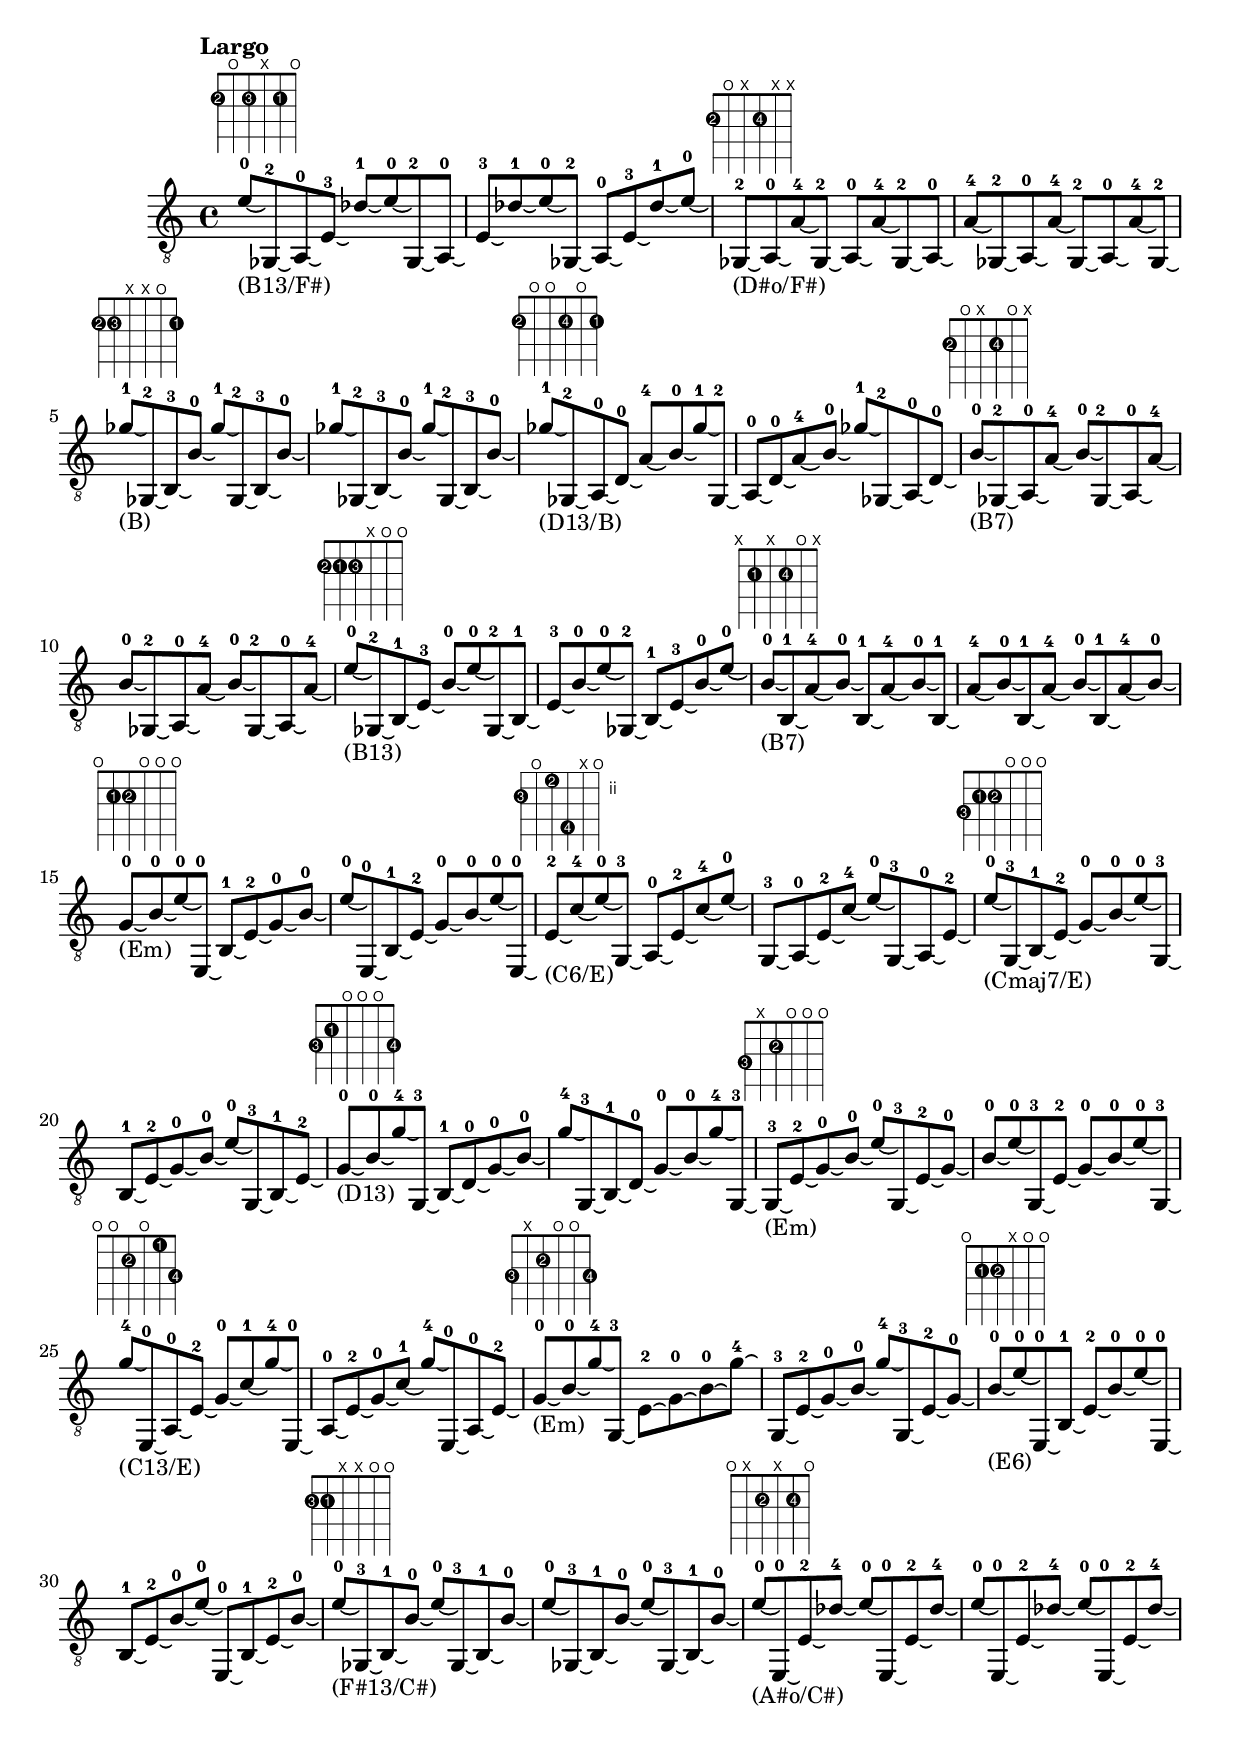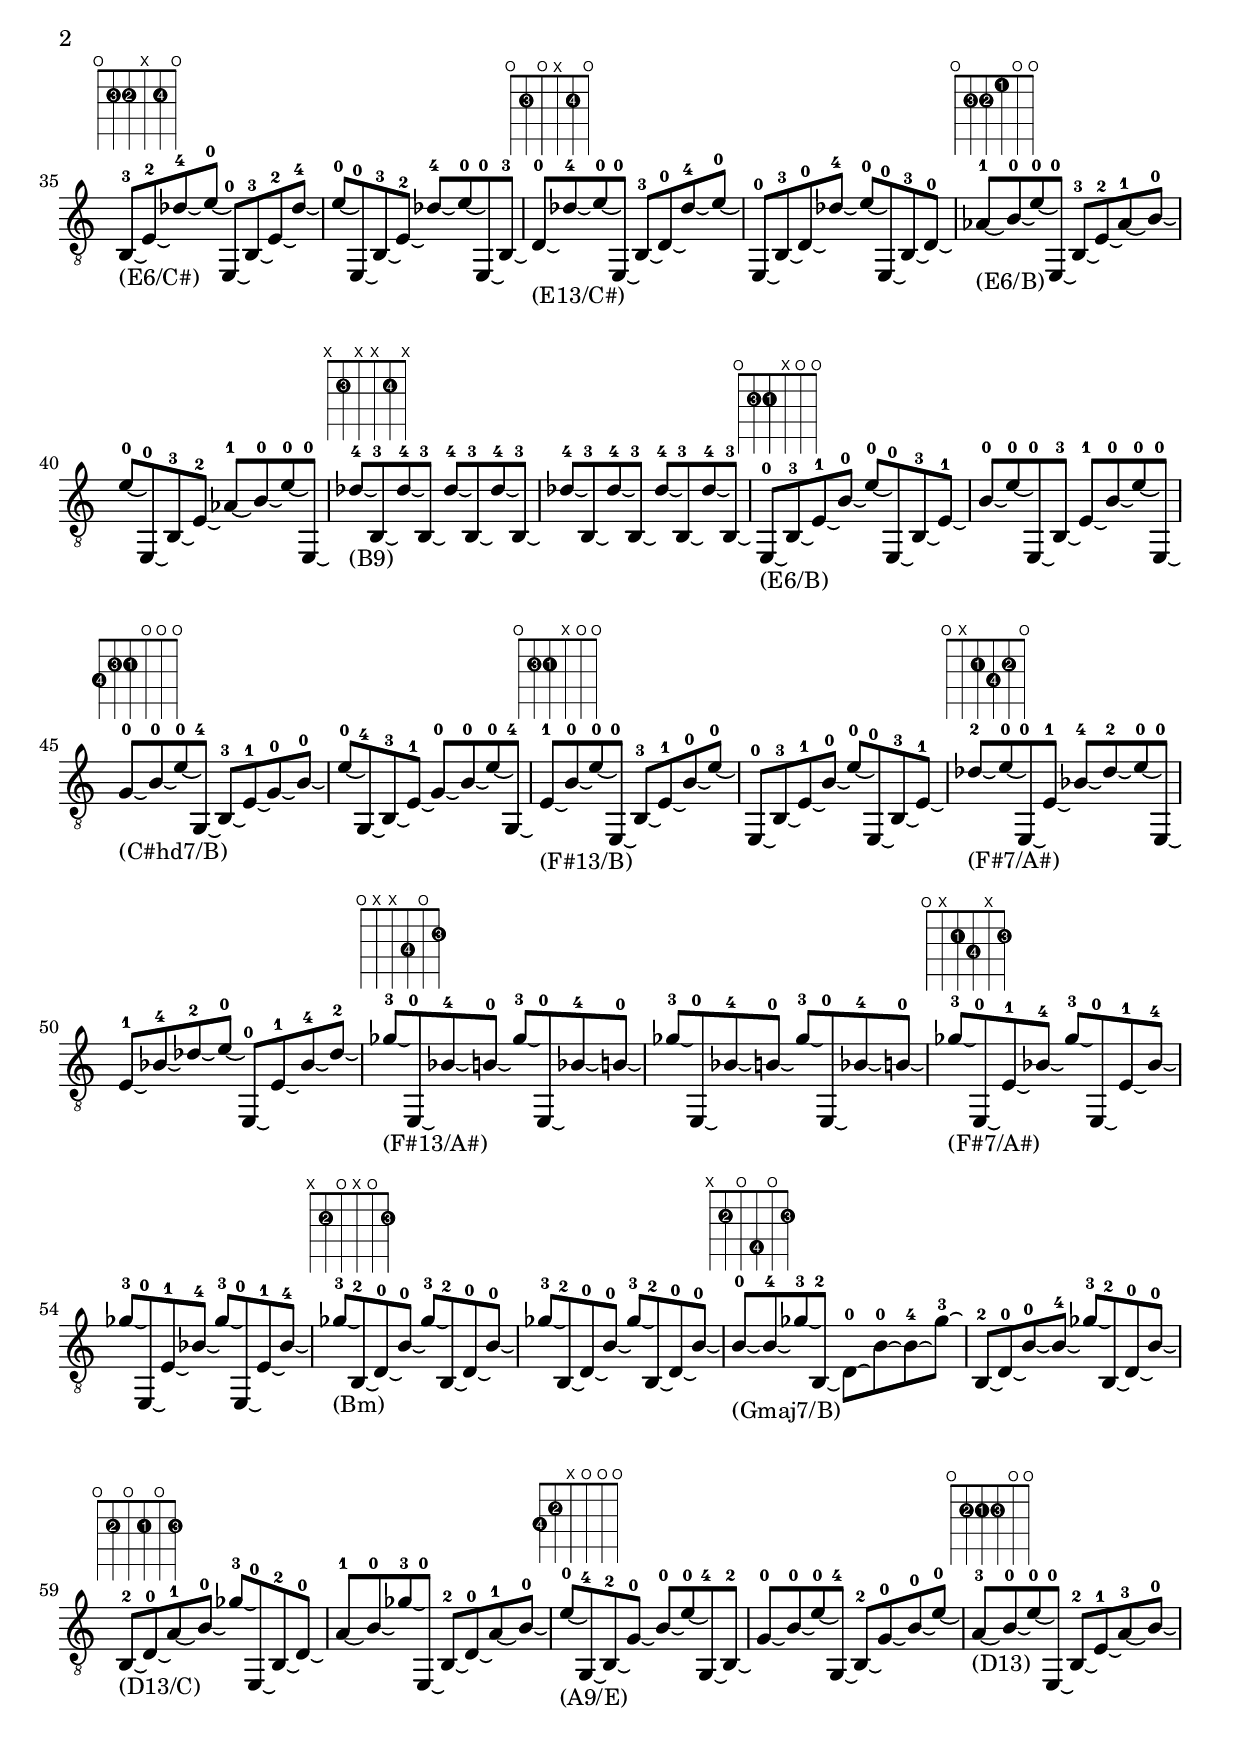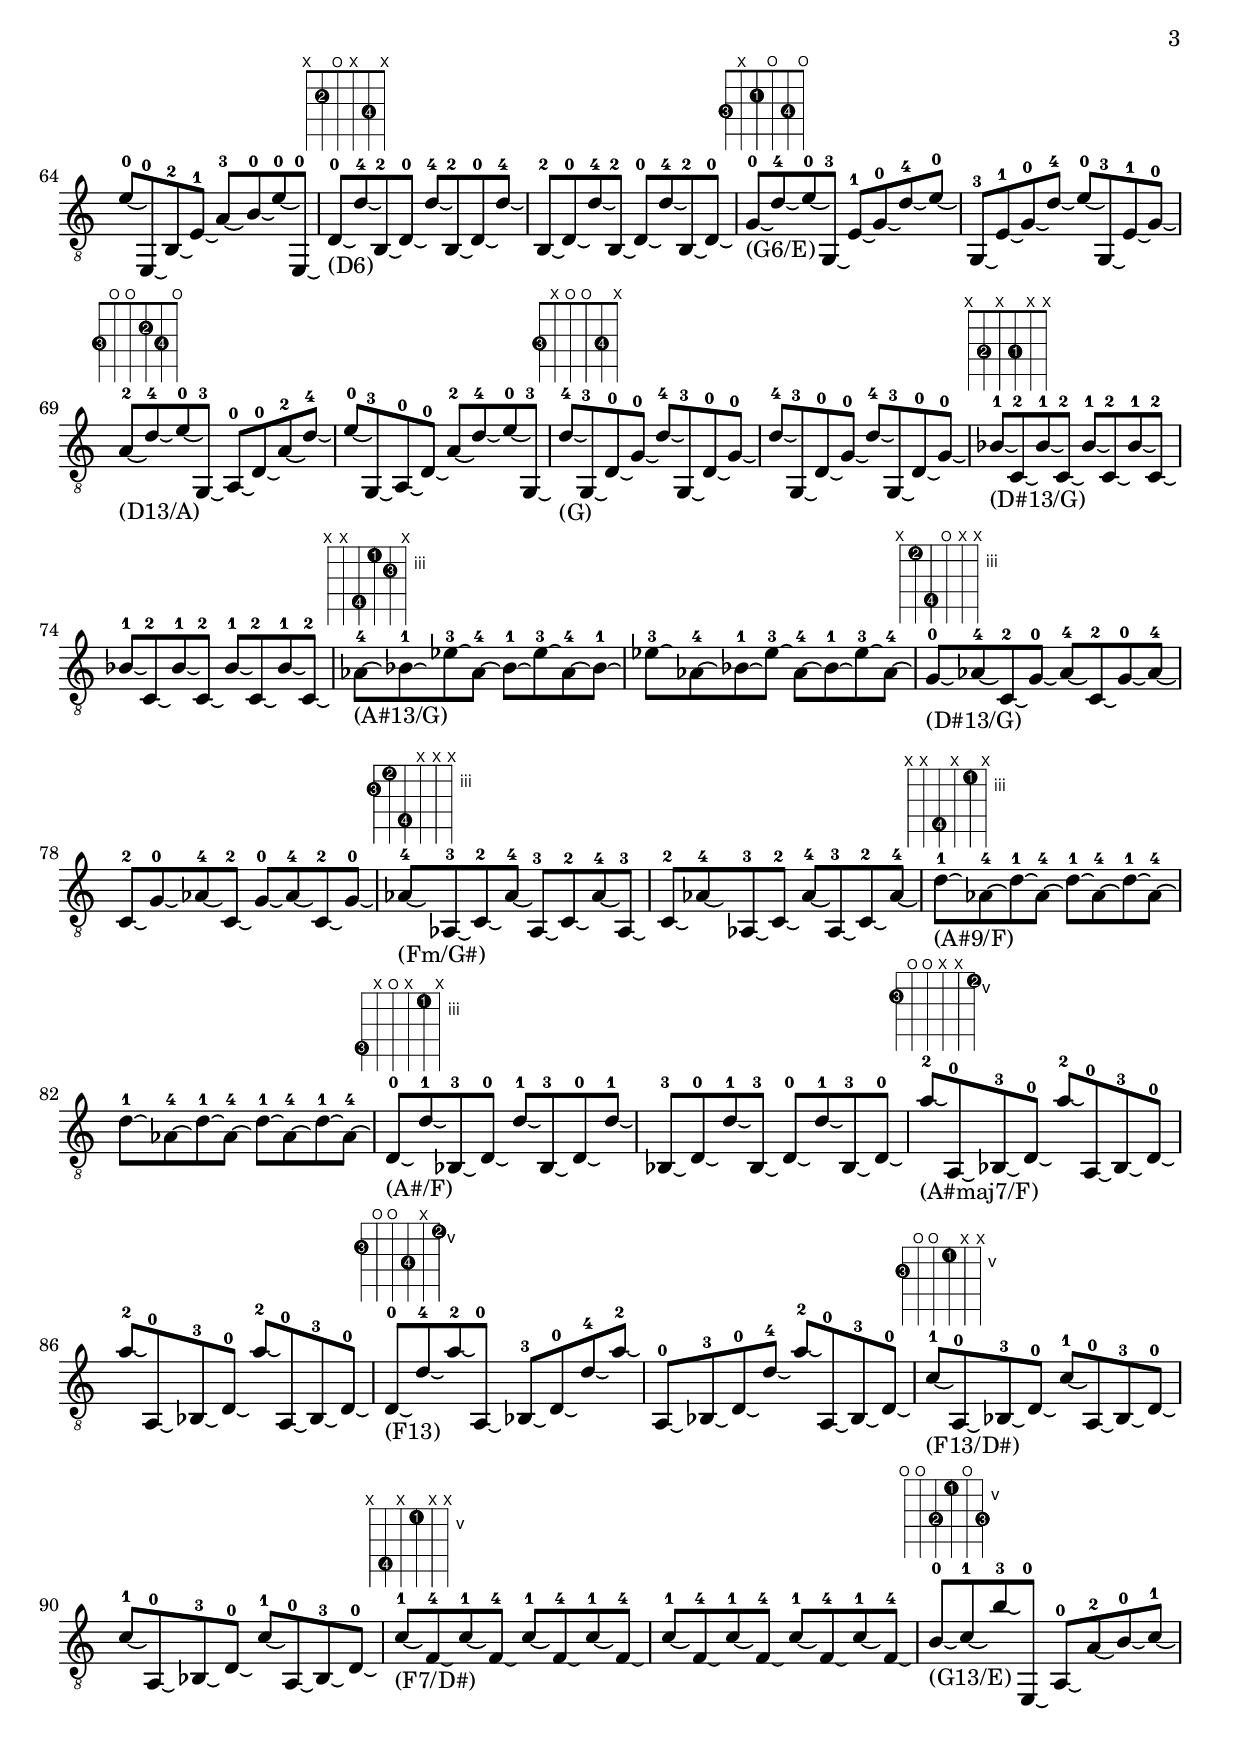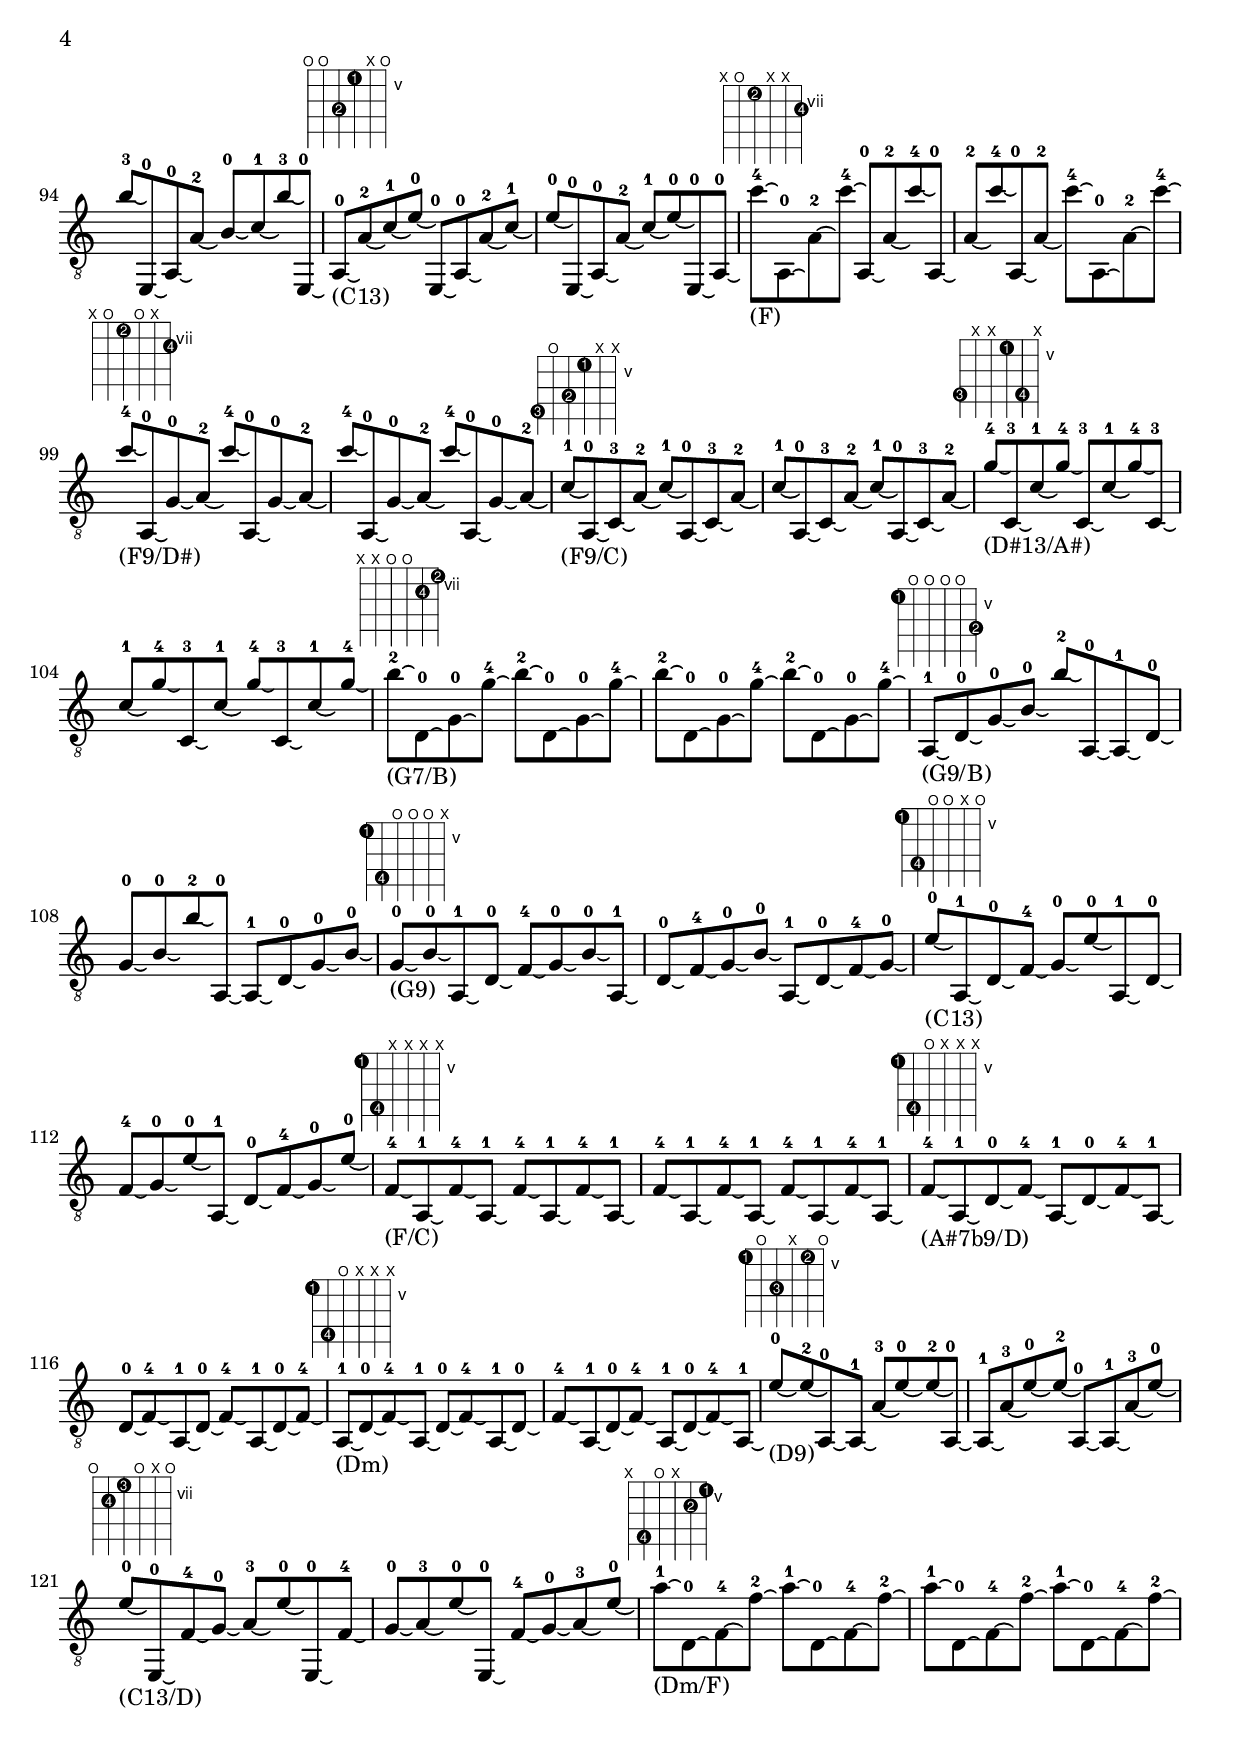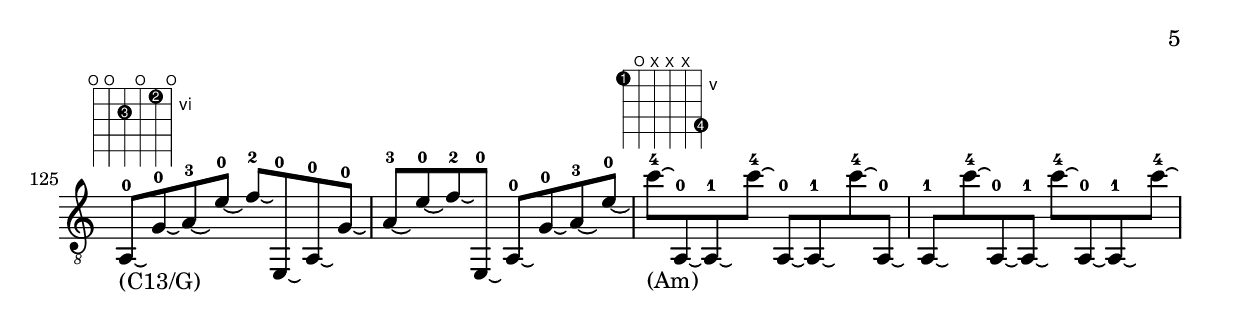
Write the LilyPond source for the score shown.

\version "2.18.2"
\score {
\new Voice {
\override TextScript.size = #'1.5
\override TextScript.fret-diagram-details.finger-code = #'in-dot
\absolute {
\tempo "Largo"
	\clef "treble_8"
e'8 -0\laissezVibrer _"(B13/F#)" ^\markup { \fret-diagram-terse #"2-2;o;2-3;x;2-1;o;" } ges,8 -2\laissezVibrer a,8 -0\laissezVibrer e8 -3\laissezVibrer des'8 -1\laissezVibrer e'8 -0\laissezVibrer ges,8 -2\laissezVibrer a,8 -0\laissezVibrer e8 -3\laissezVibrer des'8 -1\laissezVibrer e'8 -0\laissezVibrer ges,8 -2\laissezVibrer a,8 -0\laissezVibrer e8 -3\laissezVibrer des'8 -1\laissezVibrer e'8 -0\laissezVibrer ges,8 -2\laissezVibrer _"(D#o/F#)" ^\markup { \fret-diagram-terse #"2-2;o;x;2-4;x;x;" } a,8 -0\laissezVibrer a8 -4\laissezVibrer ges,8 -2\laissezVibrer a,8 -0\laissezVibrer a8 -4\laissezVibrer ges,8 -2\laissezVibrer a,8 -0\laissezVibrer a8 -4\laissezVibrer ges,8 -2\laissezVibrer a,8 -0\laissezVibrer a8 -4\laissezVibrer ges,8 -2\laissezVibrer a,8 -0\laissezVibrer a8 -4\laissezVibrer ges,8 -2\laissezVibrer ges'8 -1\laissezVibrer _"(B)" ^\markup { \fret-diagram-terse #"2-2;2-3;x;x;o;2-1;" } ges,8 -2\laissezVibrer b,8 -3\laissezVibrer b8 -0\laissezVibrer ges'8 -1\laissezVibrer ges,8 -2\laissezVibrer b,8 -3\laissezVibrer b8 -0\laissezVibrer ges'8 -1\laissezVibrer ges,8 -2\laissezVibrer b,8 -3\laissezVibrer b8 -0\laissezVibrer ges'8 -1\laissezVibrer ges,8 -2\laissezVibrer b,8 -3\laissezVibrer b8 -0\laissezVibrer ges'8 -1\laissezVibrer _"(D13/B)" ^\markup { \fret-diagram-terse #"2-2;o;o;2-4;o;2-1;" } ges,8 -2\laissezVibrer a,8 -0\laissezVibrer d8 -0\laissezVibrer a8 -4\laissezVibrer b8 -0\laissezVibrer ges'8 -1\laissezVibrer ges,8 -2\laissezVibrer a,8 -0\laissezVibrer d8 -0\laissezVibrer a8 -4\laissezVibrer b8 -0\laissezVibrer ges'8 -1\laissezVibrer ges,8 -2\laissezVibrer a,8 -0\laissezVibrer d8 -0\laissezVibrer b8 -0\laissezVibrer _"(B7)" ^\markup { \fret-diagram-terse #"2-2;o;x;2-4;o;x;" } ges,8 -2\laissezVibrer a,8 -0\laissezVibrer a8 -4\laissezVibrer b8 -0\laissezVibrer ges,8 -2\laissezVibrer a,8 -0\laissezVibrer a8 -4\laissezVibrer b8 -0\laissezVibrer ges,8 -2\laissezVibrer a,8 -0\laissezVibrer a8 -4\laissezVibrer b8 -0\laissezVibrer ges,8 -2\laissezVibrer a,8 -0\laissezVibrer a8 -4\laissezVibrer e'8 -0\laissezVibrer _"(B13)" ^\markup { \fret-diagram-terse #"2-2;2-1;2-3;x;o;o;" } ges,8 -2\laissezVibrer b,8 -1\laissezVibrer e8 -3\laissezVibrer b8 -0\laissezVibrer e'8 -0\laissezVibrer ges,8 -2\laissezVibrer b,8 -1\laissezVibrer e8 -3\laissezVibrer b8 -0\laissezVibrer e'8 -0\laissezVibrer ges,8 -2\laissezVibrer b,8 -1\laissezVibrer e8 -3\laissezVibrer b8 -0\laissezVibrer e'8 -0\laissezVibrer b8 -0\laissezVibrer _"(B7)" ^\markup { \fret-diagram-terse #"x;2-1;x;2-4;o;x;" } b,8 -1\laissezVibrer a8 -4\laissezVibrer b8 -0\laissezVibrer b,8 -1\laissezVibrer a8 -4\laissezVibrer b8 -0\laissezVibrer b,8 -1\laissezVibrer a8 -4\laissezVibrer b8 -0\laissezVibrer b,8 -1\laissezVibrer a8 -4\laissezVibrer b8 -0\laissezVibrer b,8 -1\laissezVibrer a8 -4\laissezVibrer b8 -0\laissezVibrer g8 -0\laissezVibrer _"(Em)" ^\markup { \fret-diagram-terse #"o;2-1;2-2;o;o;o;" } b8 -0\laissezVibrer e'8 -0\laissezVibrer e,8 -0\laissezVibrer b,8 -1\laissezVibrer e8 -2\laissezVibrer g8 -0\laissezVibrer b8 -0\laissezVibrer e'8 -0\laissezVibrer e,8 -0\laissezVibrer b,8 -1\laissezVibrer e8 -2\laissezVibrer g8 -0\laissezVibrer b8 -0\laissezVibrer e'8 -0\laissezVibrer e,8 -0\laissezVibrer e8 -2\laissezVibrer _"(C6/E)" ^\markup { \fret-diagram-terse #"3-3;o;2-2;5-4;x;o;" } c'8 -4\laissezVibrer e'8 -0\laissezVibrer g,8 -3\laissezVibrer a,8 -0\laissezVibrer e8 -2\laissezVibrer c'8 -4\laissezVibrer e'8 -0\laissezVibrer g,8 -3\laissezVibrer a,8 -0\laissezVibrer e8 -2\laissezVibrer c'8 -4\laissezVibrer e'8 -0\laissezVibrer g,8 -3\laissezVibrer a,8 -0\laissezVibrer e8 -2\laissezVibrer e'8 -0\laissezVibrer _"(Cmaj7/E)" ^\markup { \fret-diagram-terse #"3-3;2-1;2-2;o;o;o;" } g,8 -3\laissezVibrer b,8 -1\laissezVibrer e8 -2\laissezVibrer g8 -0\laissezVibrer b8 -0\laissezVibrer e'8 -0\laissezVibrer g,8 -3\laissezVibrer b,8 -1\laissezVibrer e8 -2\laissezVibrer g8 -0\laissezVibrer b8 -0\laissezVibrer e'8 -0\laissezVibrer g,8 -3\laissezVibrer b,8 -1\laissezVibrer e8 -2\laissezVibrer g8 -0\laissezVibrer _"(D13)" ^\markup { \fret-diagram-terse #"3-3;2-1;o;o;o;3-4;" } b8 -0\laissezVibrer g'8 -4\laissezVibrer g,8 -3\laissezVibrer b,8 -1\laissezVibrer d8 -0\laissezVibrer g8 -0\laissezVibrer b8 -0\laissezVibrer g'8 -4\laissezVibrer g,8 -3\laissezVibrer b,8 -1\laissezVibrer d8 -0\laissezVibrer g8 -0\laissezVibrer b8 -0\laissezVibrer g'8 -4\laissezVibrer g,8 -3\laissezVibrer g,8 -3\laissezVibrer _"(Em)" ^\markup { \fret-diagram-terse #"3-3;x;2-2;o;o;o;" } e8 -2\laissezVibrer g8 -0\laissezVibrer b8 -0\laissezVibrer e'8 -0\laissezVibrer g,8 -3\laissezVibrer e8 -2\laissezVibrer g8 -0\laissezVibrer b8 -0\laissezVibrer e'8 -0\laissezVibrer g,8 -3\laissezVibrer e8 -2\laissezVibrer g8 -0\laissezVibrer b8 -0\laissezVibrer e'8 -0\laissezVibrer g,8 -3\laissezVibrer g'8 -4\laissezVibrer _"(C13/E)" ^\markup { \fret-diagram-terse #"o;o;2-2;o;1-1;3-4;" } e,8 -0\laissezVibrer a,8 -0\laissezVibrer e8 -2\laissezVibrer g8 -0\laissezVibrer c'8 -1\laissezVibrer g'8 -4\laissezVibrer e,8 -0\laissezVibrer a,8 -0\laissezVibrer e8 -2\laissezVibrer g8 -0\laissezVibrer c'8 -1\laissezVibrer g'8 -4\laissezVibrer e,8 -0\laissezVibrer a,8 -0\laissezVibrer e8 -2\laissezVibrer g8 -0\laissezVibrer _"(Em)" ^\markup { \fret-diagram-terse #"3-3;x;2-2;o;o;3-4;" } b8 -0\laissezVibrer g'8 -4\laissezVibrer g,8 -3\laissezVibrer e8 -2\laissezVibrer g8 -0\laissezVibrer b8 -0\laissezVibrer g'8 -4\laissezVibrer g,8 -3\laissezVibrer e8 -2\laissezVibrer g8 -0\laissezVibrer b8 -0\laissezVibrer g'8 -4\laissezVibrer g,8 -3\laissezVibrer e8 -2\laissezVibrer g8 -0\laissezVibrer b8 -0\laissezVibrer _"(E6)" ^\markup { \fret-diagram-terse #"o;2-1;2-2;x;o;o;" } e'8 -0\laissezVibrer e,8 -0\laissezVibrer b,8 -1\laissezVibrer e8 -2\laissezVibrer b8 -0\laissezVibrer e'8 -0\laissezVibrer e,8 -0\laissezVibrer b,8 -1\laissezVibrer e8 -2\laissezVibrer b8 -0\laissezVibrer e'8 -0\laissezVibrer e,8 -0\laissezVibrer b,8 -1\laissezVibrer e8 -2\laissezVibrer b8 -0\laissezVibrer e'8 -0\laissezVibrer _"(F#13/C#)" ^\markup { \fret-diagram-terse #"2-3;2-1;x;x;o;o;" } ges,8 -3\laissezVibrer b,8 -1\laissezVibrer b8 -0\laissezVibrer e'8 -0\laissezVibrer ges,8 -3\laissezVibrer b,8 -1\laissezVibrer b8 -0\laissezVibrer e'8 -0\laissezVibrer ges,8 -3\laissezVibrer b,8 -1\laissezVibrer b8 -0\laissezVibrer e'8 -0\laissezVibrer ges,8 -3\laissezVibrer b,8 -1\laissezVibrer b8 -0\laissezVibrer e'8 -0\laissezVibrer _"(A#o/C#)" ^\markup { \fret-diagram-terse #"o;x;2-2;x;2-4;o;" } e,8 -0\laissezVibrer e8 -2\laissezVibrer des'8 -4\laissezVibrer e'8 -0\laissezVibrer e,8 -0\laissezVibrer e8 -2\laissezVibrer des'8 -4\laissezVibrer e'8 -0\laissezVibrer e,8 -0\laissezVibrer e8 -2\laissezVibrer des'8 -4\laissezVibrer e'8 -0\laissezVibrer e,8 -0\laissezVibrer e8 -2\laissezVibrer des'8 -4\laissezVibrer b,8 -3\laissezVibrer _"(E6/C#)" ^\markup { \fret-diagram-terse #"o;2-3;2-2;x;2-4;o;" } e8 -2\laissezVibrer des'8 -4\laissezVibrer e'8 -0\laissezVibrer e,8 -0\laissezVibrer b,8 -3\laissezVibrer e8 -2\laissezVibrer des'8 -4\laissezVibrer e'8 -0\laissezVibrer e,8 -0\laissezVibrer b,8 -3\laissezVibrer e8 -2\laissezVibrer des'8 -4\laissezVibrer e'8 -0\laissezVibrer e,8 -0\laissezVibrer b,8 -3\laissezVibrer d8 -0\laissezVibrer _"(E13/C#)" ^\markup { \fret-diagram-terse #"o;2-3;o;x;2-4;o;" } des'8 -4\laissezVibrer e'8 -0\laissezVibrer e,8 -0\laissezVibrer b,8 -3\laissezVibrer d8 -0\laissezVibrer des'8 -4\laissezVibrer e'8 -0\laissezVibrer e,8 -0\laissezVibrer b,8 -3\laissezVibrer d8 -0\laissezVibrer des'8 -4\laissezVibrer e'8 -0\laissezVibrer e,8 -0\laissezVibrer b,8 -3\laissezVibrer d8 -0\laissezVibrer aes8 -1\laissezVibrer _"(E6/B)" ^\markup { \fret-diagram-terse #"o;2-3;2-2;1-1;o;o;" } b8 -0\laissezVibrer e'8 -0\laissezVibrer e,8 -0\laissezVibrer b,8 -3\laissezVibrer e8 -2\laissezVibrer aes8 -1\laissezVibrer b8 -0\laissezVibrer e'8 -0\laissezVibrer e,8 -0\laissezVibrer b,8 -3\laissezVibrer e8 -2\laissezVibrer aes8 -1\laissezVibrer b8 -0\laissezVibrer e'8 -0\laissezVibrer e,8 -0\laissezVibrer des'8 -4\laissezVibrer _"(B9)" ^\markup { \fret-diagram-terse #"x;2-3;x;x;2-4;x;" } b,8 -3\laissezVibrer des'8 -4\laissezVibrer b,8 -3\laissezVibrer des'8 -4\laissezVibrer b,8 -3\laissezVibrer des'8 -4\laissezVibrer b,8 -3\laissezVibrer des'8 -4\laissezVibrer b,8 -3\laissezVibrer des'8 -4\laissezVibrer b,8 -3\laissezVibrer des'8 -4\laissezVibrer b,8 -3\laissezVibrer des'8 -4\laissezVibrer b,8 -3\laissezVibrer e,8 -0\laissezVibrer _"(E6/B)" ^\markup { \fret-diagram-terse #"o;2-3;2-1;x;o;o;" } b,8 -3\laissezVibrer e8 -1\laissezVibrer b8 -0\laissezVibrer e'8 -0\laissezVibrer e,8 -0\laissezVibrer b,8 -3\laissezVibrer e8 -1\laissezVibrer b8 -0\laissezVibrer e'8 -0\laissezVibrer e,8 -0\laissezVibrer b,8 -3\laissezVibrer e8 -1\laissezVibrer b8 -0\laissezVibrer e'8 -0\laissezVibrer e,8 -0\laissezVibrer g8 -0\laissezVibrer _"(C#hd7/B)" ^\markup { \fret-diagram-terse #"3-4;2-3;2-1;o;o;o;" } b8 -0\laissezVibrer e'8 -0\laissezVibrer g,8 -4\laissezVibrer b,8 -3\laissezVibrer e8 -1\laissezVibrer g8 -0\laissezVibrer b8 -0\laissezVibrer e'8 -0\laissezVibrer g,8 -4\laissezVibrer b,8 -3\laissezVibrer e8 -1\laissezVibrer g8 -0\laissezVibrer b8 -0\laissezVibrer e'8 -0\laissezVibrer g,8 -4\laissezVibrer e8 -1\laissezVibrer _"(F#13/B)" ^\markup { \fret-diagram-terse #"o;2-3;2-1;x;o;o;" } b8 -0\laissezVibrer e'8 -0\laissezVibrer e,8 -0\laissezVibrer b,8 -3\laissezVibrer e8 -1\laissezVibrer b8 -0\laissezVibrer e'8 -0\laissezVibrer e,8 -0\laissezVibrer b,8 -3\laissezVibrer e8 -1\laissezVibrer b8 -0\laissezVibrer e'8 -0\laissezVibrer e,8 -0\laissezVibrer b,8 -3\laissezVibrer e8 -1\laissezVibrer des'8 -2\laissezVibrer _"(F#7/A#)" ^\markup { \fret-diagram-terse #"o;x;2-1;3-4;2-2;o;" } e'8 -0\laissezVibrer e,8 -0\laissezVibrer e8 -1\laissezVibrer bes8 -4\laissezVibrer des'8 -2\laissezVibrer e'8 -0\laissezVibrer e,8 -0\laissezVibrer e8 -1\laissezVibrer bes8 -4\laissezVibrer des'8 -2\laissezVibrer e'8 -0\laissezVibrer e,8 -0\laissezVibrer e8 -1\laissezVibrer bes8 -4\laissezVibrer des'8 -2\laissezVibrer ges'8 -3\laissezVibrer _"(F#13/A#)" ^\markup { \fret-diagram-terse #"o;x;x;3-4;o;2-3;" } e,8 -0\laissezVibrer bes8 -4\laissezVibrer b8 -0\laissezVibrer ges'8 -3\laissezVibrer e,8 -0\laissezVibrer bes8 -4\laissezVibrer b8 -0\laissezVibrer ges'8 -3\laissezVibrer e,8 -0\laissezVibrer bes8 -4\laissezVibrer b8 -0\laissezVibrer ges'8 -3\laissezVibrer e,8 -0\laissezVibrer bes8 -4\laissezVibrer b8 -0\laissezVibrer ges'8 -3\laissezVibrer _"(F#7/A#)" ^\markup { \fret-diagram-terse #"o;x;2-1;3-4;x;2-3;" } e,8 -0\laissezVibrer e8 -1\laissezVibrer bes8 -4\laissezVibrer ges'8 -3\laissezVibrer e,8 -0\laissezVibrer e8 -1\laissezVibrer bes8 -4\laissezVibrer ges'8 -3\laissezVibrer e,8 -0\laissezVibrer e8 -1\laissezVibrer bes8 -4\laissezVibrer ges'8 -3\laissezVibrer e,8 -0\laissezVibrer e8 -1\laissezVibrer bes8 -4\laissezVibrer ges'8 -3\laissezVibrer _"(Bm)" ^\markup { \fret-diagram-terse #"x;2-2;o;x;o;2-3;" } b,8 -2\laissezVibrer d8 -0\laissezVibrer b8 -0\laissezVibrer ges'8 -3\laissezVibrer b,8 -2\laissezVibrer d8 -0\laissezVibrer b8 -0\laissezVibrer ges'8 -3\laissezVibrer b,8 -2\laissezVibrer d8 -0\laissezVibrer b8 -0\laissezVibrer ges'8 -3\laissezVibrer b,8 -2\laissezVibrer d8 -0\laissezVibrer b8 -0\laissezVibrer b8 -0\laissezVibrer _"(Gmaj7/B)" ^\markup { \fret-diagram-terse #"x;2-2;o;4-4;o;2-3;" } b8 -4\laissezVibrer ges'8 -3\laissezVibrer b,8 -2\laissezVibrer d8 -0\laissezVibrer b8 -0\laissezVibrer b8 -4\laissezVibrer ges'8 -3\laissezVibrer b,8 -2\laissezVibrer d8 -0\laissezVibrer b8 -0\laissezVibrer b8 -4\laissezVibrer ges'8 -3\laissezVibrer b,8 -2\laissezVibrer d8 -0\laissezVibrer b8 -0\laissezVibrer b,8 -2\laissezVibrer _"(D13/C)" ^\markup { \fret-diagram-terse #"o;2-2;o;2-1;o;2-3;" } d8 -0\laissezVibrer a8 -1\laissezVibrer b8 -0\laissezVibrer ges'8 -3\laissezVibrer e,8 -0\laissezVibrer b,8 -2\laissezVibrer d8 -0\laissezVibrer a8 -1\laissezVibrer b8 -0\laissezVibrer ges'8 -3\laissezVibrer e,8 -0\laissezVibrer b,8 -2\laissezVibrer d8 -0\laissezVibrer a8 -1\laissezVibrer b8 -0\laissezVibrer e'8 -0\laissezVibrer _"(A9/E)" ^\markup { \fret-diagram-terse #"3-4;2-2;x;o;o;o;" } g,8 -4\laissezVibrer b,8 -2\laissezVibrer g8 -0\laissezVibrer b8 -0\laissezVibrer e'8 -0\laissezVibrer g,8 -4\laissezVibrer b,8 -2\laissezVibrer g8 -0\laissezVibrer b8 -0\laissezVibrer e'8 -0\laissezVibrer g,8 -4\laissezVibrer b,8 -2\laissezVibrer g8 -0\laissezVibrer b8 -0\laissezVibrer e'8 -0\laissezVibrer a8 -3\laissezVibrer _"(D13)" ^\markup { \fret-diagram-terse #"o;2-2;2-1;2-3;o;o;" } b8 -0\laissezVibrer e'8 -0\laissezVibrer e,8 -0\laissezVibrer b,8 -2\laissezVibrer e8 -1\laissezVibrer a8 -3\laissezVibrer b8 -0\laissezVibrer e'8 -0\laissezVibrer e,8 -0\laissezVibrer b,8 -2\laissezVibrer e8 -1\laissezVibrer a8 -3\laissezVibrer b8 -0\laissezVibrer e'8 -0\laissezVibrer e,8 -0\laissezVibrer d8 -0\laissezVibrer _"(D6)" ^\markup { \fret-diagram-terse #"x;2-2;o;x;3-4;x;" } d'8 -4\laissezVibrer b,8 -2\laissezVibrer d8 -0\laissezVibrer d'8 -4\laissezVibrer b,8 -2\laissezVibrer d8 -0\laissezVibrer d'8 -4\laissezVibrer b,8 -2\laissezVibrer d8 -0\laissezVibrer d'8 -4\laissezVibrer b,8 -2\laissezVibrer d8 -0\laissezVibrer d'8 -4\laissezVibrer b,8 -2\laissezVibrer d8 -0\laissezVibrer g8 -0\laissezVibrer _"(G6/E)" ^\markup { \fret-diagram-terse #"3-3;x;2-1;o;3-4;o;" } d'8 -4\laissezVibrer e'8 -0\laissezVibrer g,8 -3\laissezVibrer e8 -1\laissezVibrer g8 -0\laissezVibrer d'8 -4\laissezVibrer e'8 -0\laissezVibrer g,8 -3\laissezVibrer e8 -1\laissezVibrer g8 -0\laissezVibrer d'8 -4\laissezVibrer e'8 -0\laissezVibrer g,8 -3\laissezVibrer e8 -1\laissezVibrer g8 -0\laissezVibrer a8 -2\laissezVibrer _"(D13/A)" ^\markup { \fret-diagram-terse #"3-3;o;o;2-2;3-4;o;" } d'8 -4\laissezVibrer e'8 -0\laissezVibrer g,8 -3\laissezVibrer a,8 -0\laissezVibrer d8 -0\laissezVibrer a8 -2\laissezVibrer d'8 -4\laissezVibrer e'8 -0\laissezVibrer g,8 -3\laissezVibrer a,8 -0\laissezVibrer d8 -0\laissezVibrer a8 -2\laissezVibrer d'8 -4\laissezVibrer e'8 -0\laissezVibrer g,8 -3\laissezVibrer d'8 -4\laissezVibrer _"(G)" ^\markup { \fret-diagram-terse #"3-3;x;o;o;3-4;x;" } g,8 -3\laissezVibrer d8 -0\laissezVibrer g8 -0\laissezVibrer d'8 -4\laissezVibrer g,8 -3\laissezVibrer d8 -0\laissezVibrer g8 -0\laissezVibrer d'8 -4\laissezVibrer g,8 -3\laissezVibrer d8 -0\laissezVibrer g8 -0\laissezVibrer d'8 -4\laissezVibrer g,8 -3\laissezVibrer d8 -0\laissezVibrer g8 -0\laissezVibrer bes8 -1\laissezVibrer _"(D#13/G)" ^\markup { \fret-diagram-terse #"x;3-2;x;3-1;x;x;" } c8 -2\laissezVibrer bes8 -1\laissezVibrer c8 -2\laissezVibrer bes8 -1\laissezVibrer c8 -2\laissezVibrer bes8 -1\laissezVibrer c8 -2\laissezVibrer bes8 -1\laissezVibrer c8 -2\laissezVibrer bes8 -1\laissezVibrer c8 -2\laissezVibrer bes8 -1\laissezVibrer c8 -2\laissezVibrer bes8 -1\laissezVibrer c8 -2\laissezVibrer aes8 -4\laissezVibrer _"(A#13/G)" ^\markup { \fret-diagram-terse #"x;x;6-4;3-1;4-3;x;" } bes8 -1\laissezVibrer ees'8 -3\laissezVibrer aes8 -4\laissezVibrer bes8 -1\laissezVibrer ees'8 -3\laissezVibrer aes8 -4\laissezVibrer bes8 -1\laissezVibrer ees'8 -3\laissezVibrer aes8 -4\laissezVibrer bes8 -1\laissezVibrer ees'8 -3\laissezVibrer aes8 -4\laissezVibrer bes8 -1\laissezVibrer ees'8 -3\laissezVibrer aes8 -4\laissezVibrer g8 -0\laissezVibrer _"(D#13/G)" ^\markup { \fret-diagram-terse #"x;3-2;6-4;o;x;x;" } aes8 -4\laissezVibrer c8 -2\laissezVibrer g8 -0\laissezVibrer aes8 -4\laissezVibrer c8 -2\laissezVibrer g8 -0\laissezVibrer aes8 -4\laissezVibrer c8 -2\laissezVibrer g8 -0\laissezVibrer aes8 -4\laissezVibrer c8 -2\laissezVibrer g8 -0\laissezVibrer aes8 -4\laissezVibrer c8 -2\laissezVibrer g8 -0\laissezVibrer aes8 -4\laissezVibrer _"(Fm/G#)" ^\markup { \fret-diagram-terse #"4-3;3-2;6-4;x;x;x;" } aes,8 -3\laissezVibrer c8 -2\laissezVibrer aes8 -4\laissezVibrer aes,8 -3\laissezVibrer c8 -2\laissezVibrer aes8 -4\laissezVibrer aes,8 -3\laissezVibrer c8 -2\laissezVibrer aes8 -4\laissezVibrer aes,8 -3\laissezVibrer c8 -2\laissezVibrer aes8 -4\laissezVibrer aes,8 -3\laissezVibrer c8 -2\laissezVibrer aes8 -4\laissezVibrer d'8 -1\laissezVibrer _"(A#9/F)" ^\markup { \fret-diagram-terse #"x;x;6-4;x;3-1;x;" } aes8 -4\laissezVibrer d'8 -1\laissezVibrer aes8 -4\laissezVibrer d'8 -1\laissezVibrer aes8 -4\laissezVibrer d'8 -1\laissezVibrer aes8 -4\laissezVibrer d'8 -1\laissezVibrer aes8 -4\laissezVibrer d'8 -1\laissezVibrer aes8 -4\laissezVibrer d'8 -1\laissezVibrer aes8 -4\laissezVibrer d'8 -1\laissezVibrer aes8 -4\laissezVibrer d8 -0\laissezVibrer _"(A#/F)" ^\markup { \fret-diagram-terse #"6-3;x;o;x;3-1;x;" } d'8 -1\laissezVibrer bes,8 -3\laissezVibrer d8 -0\laissezVibrer d'8 -1\laissezVibrer bes,8 -3\laissezVibrer d8 -0\laissezVibrer d'8 -1\laissezVibrer bes,8 -3\laissezVibrer d8 -0\laissezVibrer d'8 -1\laissezVibrer bes,8 -3\laissezVibrer d8 -0\laissezVibrer d'8 -1\laissezVibrer bes,8 -3\laissezVibrer d8 -0\laissezVibrer a'8 -2\laissezVibrer _"(A#maj7/F)" ^\markup { \fret-diagram-terse #"6-3;o;o;x;x;5-2;" } a,8 -0\laissezVibrer bes,8 -3\laissezVibrer d8 -0\laissezVibrer a'8 -2\laissezVibrer a,8 -0\laissezVibrer bes,8 -3\laissezVibrer d8 -0\laissezVibrer a'8 -2\laissezVibrer a,8 -0\laissezVibrer bes,8 -3\laissezVibrer d8 -0\laissezVibrer a'8 -2\laissezVibrer a,8 -0\laissezVibrer bes,8 -3\laissezVibrer d8 -0\laissezVibrer d8 -0\laissezVibrer _"(F13)" ^\markup { \fret-diagram-terse #"6-3;o;o;7-4;x;5-2;" } d'8 -4\laissezVibrer a'8 -2\laissezVibrer a,8 -0\laissezVibrer bes,8 -3\laissezVibrer d8 -0\laissezVibrer d'8 -4\laissezVibrer a'8 -2\laissezVibrer a,8 -0\laissezVibrer bes,8 -3\laissezVibrer d8 -0\laissezVibrer d'8 -4\laissezVibrer a'8 -2\laissezVibrer a,8 -0\laissezVibrer bes,8 -3\laissezVibrer d8 -0\laissezVibrer c'8 -1\laissezVibrer _"(F13/D#)" ^\markup { \fret-diagram-terse #"6-3;o;o;5-1;x;x;" } a,8 -0\laissezVibrer bes,8 -3\laissezVibrer d8 -0\laissezVibrer c'8 -1\laissezVibrer a,8 -0\laissezVibrer bes,8 -3\laissezVibrer d8 -0\laissezVibrer c'8 -1\laissezVibrer a,8 -0\laissezVibrer bes,8 -3\laissezVibrer d8 -0\laissezVibrer c'8 -1\laissezVibrer a,8 -0\laissezVibrer bes,8 -3\laissezVibrer d8 -0\laissezVibrer c'8 -1\laissezVibrer _"(F7/D#)" ^\markup { \fret-diagram-terse #"x;8-4;x;5-1;x;x;" } f8 -4\laissezVibrer c'8 -1\laissezVibrer f8 -4\laissezVibrer c'8 -1\laissezVibrer f8 -4\laissezVibrer c'8 -1\laissezVibrer f8 -4\laissezVibrer c'8 -1\laissezVibrer f8 -4\laissezVibrer c'8 -1\laissezVibrer f8 -4\laissezVibrer c'8 -1\laissezVibrer f8 -4\laissezVibrer c'8 -1\laissezVibrer f8 -4\laissezVibrer b8 -0\laissezVibrer _"(G13/E)" ^\markup { \fret-diagram-terse #"o;o;7-2;5-1;o;7-3;" } c'8 -1\laissezVibrer b'8 -3\laissezVibrer e,8 -0\laissezVibrer a,8 -0\laissezVibrer a8 -2\laissezVibrer b8 -0\laissezVibrer c'8 -1\laissezVibrer b'8 -3\laissezVibrer e,8 -0\laissezVibrer a,8 -0\laissezVibrer a8 -2\laissezVibrer b8 -0\laissezVibrer c'8 -1\laissezVibrer b'8 -3\laissezVibrer e,8 -0\laissezVibrer a,8 -0\laissezVibrer _"(C13)" ^\markup { \fret-diagram-terse #"o;o;7-2;5-1;x;o;" } a8 -2\laissezVibrer c'8 -1\laissezVibrer e'8 -0\laissezVibrer e,8 -0\laissezVibrer a,8 -0\laissezVibrer a8 -2\laissezVibrer c'8 -1\laissezVibrer e'8 -0\laissezVibrer e,8 -0\laissezVibrer a,8 -0\laissezVibrer a8 -2\laissezVibrer c'8 -1\laissezVibrer e'8 -0\laissezVibrer e,8 -0\laissezVibrer a,8 -0\laissezVibrer c''8 -4\laissezVibrer _"(F)" ^\markup { \fret-diagram-terse #"x;o;7-2;x;x;8-4;" } a,8 -0\laissezVibrer a8 -2\laissezVibrer c''8 -4\laissezVibrer a,8 -0\laissezVibrer a8 -2\laissezVibrer c''8 -4\laissezVibrer a,8 -0\laissezVibrer a8 -2\laissezVibrer c''8 -4\laissezVibrer a,8 -0\laissezVibrer a8 -2\laissezVibrer c''8 -4\laissezVibrer a,8 -0\laissezVibrer a8 -2\laissezVibrer c''8 -4\laissezVibrer c''8 -4\laissezVibrer _"(F9/D#)" ^\markup { \fret-diagram-terse #"x;o;7-2;o;x;8-4;" } a,8 -0\laissezVibrer g8 -0\laissezVibrer a8 -2\laissezVibrer c''8 -4\laissezVibrer a,8 -0\laissezVibrer g8 -0\laissezVibrer a8 -2\laissezVibrer c''8 -4\laissezVibrer a,8 -0\laissezVibrer g8 -0\laissezVibrer a8 -2\laissezVibrer c''8 -4\laissezVibrer a,8 -0\laissezVibrer g8 -0\laissezVibrer a8 -2\laissezVibrer c'8 -1\laissezVibrer _"(F9/C)" ^\markup { \fret-diagram-terse #"8-3;o;7-2;5-1;x;x;" } a,8 -0\laissezVibrer c8 -3\laissezVibrer a8 -2\laissezVibrer c'8 -1\laissezVibrer a,8 -0\laissezVibrer c8 -3\laissezVibrer a8 -2\laissezVibrer c'8 -1\laissezVibrer a,8 -0\laissezVibrer c8 -3\laissezVibrer a8 -2\laissezVibrer c'8 -1\laissezVibrer a,8 -0\laissezVibrer c8 -3\laissezVibrer a8 -2\laissezVibrer g'8 -4\laissezVibrer _"(D#13/A#)" ^\markup { \fret-diagram-terse #"8-3;x;x;5-1;8-4;x;" } c8 -3\laissezVibrer c'8 -1\laissezVibrer g'8 -4\laissezVibrer c8 -3\laissezVibrer c'8 -1\laissezVibrer g'8 -4\laissezVibrer c8 -3\laissezVibrer c'8 -1\laissezVibrer g'8 -4\laissezVibrer c8 -3\laissezVibrer c'8 -1\laissezVibrer g'8 -4\laissezVibrer c8 -3\laissezVibrer c'8 -1\laissezVibrer g'8 -4\laissezVibrer b'8 -2\laissezVibrer _"(G7/B)" ^\markup { \fret-diagram-terse #"x;x;o;o;8-4;7-2;" } d8 -0\laissezVibrer g8 -0\laissezVibrer g'8 -4\laissezVibrer b'8 -2\laissezVibrer d8 -0\laissezVibrer g8 -0\laissezVibrer g'8 -4\laissezVibrer b'8 -2\laissezVibrer d8 -0\laissezVibrer g8 -0\laissezVibrer g'8 -4\laissezVibrer b'8 -2\laissezVibrer d8 -0\laissezVibrer g8 -0\laissezVibrer g'8 -4\laissezVibrer a,8 -1\laissezVibrer _"(G9/B)" ^\markup { \fret-diagram-terse #"5-1;o;o;o;o;7-2;" } d8 -0\laissezVibrer g8 -0\laissezVibrer b8 -0\laissezVibrer b'8 -2\laissezVibrer a,8 -0\laissezVibrer a,8 -1\laissezVibrer d8 -0\laissezVibrer g8 -0\laissezVibrer b8 -0\laissezVibrer b'8 -2\laissezVibrer a,8 -0\laissezVibrer a,8 -1\laissezVibrer d8 -0\laissezVibrer g8 -0\laissezVibrer b8 -0\laissezVibrer g8 -0\laissezVibrer _"(G9)" ^\markup { \fret-diagram-terse #"5-1;8-4;o;o;o;x;" } b8 -0\laissezVibrer a,8 -1\laissezVibrer d8 -0\laissezVibrer f8 -4\laissezVibrer g8 -0\laissezVibrer b8 -0\laissezVibrer a,8 -1\laissezVibrer d8 -0\laissezVibrer f8 -4\laissezVibrer g8 -0\laissezVibrer b8 -0\laissezVibrer a,8 -1\laissezVibrer d8 -0\laissezVibrer f8 -4\laissezVibrer g8 -0\laissezVibrer e'8 -0\laissezVibrer _"(C13)" ^\markup { \fret-diagram-terse #"5-1;8-4;o;o;x;o;" } a,8 -1\laissezVibrer d8 -0\laissezVibrer f8 -4\laissezVibrer g8 -0\laissezVibrer e'8 -0\laissezVibrer a,8 -1\laissezVibrer d8 -0\laissezVibrer f8 -4\laissezVibrer g8 -0\laissezVibrer e'8 -0\laissezVibrer a,8 -1\laissezVibrer d8 -0\laissezVibrer f8 -4\laissezVibrer g8 -0\laissezVibrer e'8 -0\laissezVibrer f8 -4\laissezVibrer _"(F/C)" ^\markup { \fret-diagram-terse #"5-1;8-4;x;x;x;x;" } a,8 -1\laissezVibrer f8 -4\laissezVibrer a,8 -1\laissezVibrer f8 -4\laissezVibrer a,8 -1\laissezVibrer f8 -4\laissezVibrer a,8 -1\laissezVibrer f8 -4\laissezVibrer a,8 -1\laissezVibrer f8 -4\laissezVibrer a,8 -1\laissezVibrer f8 -4\laissezVibrer a,8 -1\laissezVibrer f8 -4\laissezVibrer a,8 -1\laissezVibrer f8 -4\laissezVibrer _"(A#7b9/D)" ^\markup { \fret-diagram-terse #"5-1;8-4;o;x;x;x;" } a,8 -1\laissezVibrer d8 -0\laissezVibrer f8 -4\laissezVibrer a,8 -1\laissezVibrer d8 -0\laissezVibrer f8 -4\laissezVibrer a,8 -1\laissezVibrer d8 -0\laissezVibrer f8 -4\laissezVibrer a,8 -1\laissezVibrer d8 -0\laissezVibrer f8 -4\laissezVibrer a,8 -1\laissezVibrer d8 -0\laissezVibrer f8 -4\laissezVibrer a,8 -1\laissezVibrer _"(Dm)" ^\markup { \fret-diagram-terse #"5-1;8-4;o;x;x;x;" } d8 -0\laissezVibrer f8 -4\laissezVibrer a,8 -1\laissezVibrer d8 -0\laissezVibrer f8 -4\laissezVibrer a,8 -1\laissezVibrer d8 -0\laissezVibrer f8 -4\laissezVibrer a,8 -1\laissezVibrer d8 -0\laissezVibrer f8 -4\laissezVibrer a,8 -1\laissezVibrer d8 -0\laissezVibrer f8 -4\laissezVibrer a,8 -1\laissezVibrer e'8 -0\laissezVibrer _"(D9)" ^\markup { \fret-diagram-terse #"5-1;o;7-3;x;5-2;o;" } e'8 -2\laissezVibrer a,8 -0\laissezVibrer a,8 -1\laissezVibrer a8 -3\laissezVibrer e'8 -0\laissezVibrer e'8 -2\laissezVibrer a,8 -0\laissezVibrer a,8 -1\laissezVibrer a8 -3\laissezVibrer e'8 -0\laissezVibrer e'8 -2\laissezVibrer a,8 -0\laissezVibrer a,8 -1\laissezVibrer a8 -3\laissezVibrer e'8 -0\laissezVibrer e'8 -0\laissezVibrer _"(C13/D)" ^\markup { \fret-diagram-terse #"o;8-4;7-3;o;x;o;" } e,8 -0\laissezVibrer f8 -4\laissezVibrer g8 -0\laissezVibrer a8 -3\laissezVibrer e'8 -0\laissezVibrer e,8 -0\laissezVibrer f8 -4\laissezVibrer g8 -0\laissezVibrer a8 -3\laissezVibrer e'8 -0\laissezVibrer e,8 -0\laissezVibrer f8 -4\laissezVibrer g8 -0\laissezVibrer a8 -3\laissezVibrer e'8 -0\laissezVibrer a'8 -1\laissezVibrer _"(Dm/F)" ^\markup { \fret-diagram-terse #"x;8-4;o;x;6-2;5-1;" } d8 -0\laissezVibrer f8 -4\laissezVibrer f'8 -2\laissezVibrer a'8 -1\laissezVibrer d8 -0\laissezVibrer f8 -4\laissezVibrer f'8 -2\laissezVibrer a'8 -1\laissezVibrer d8 -0\laissezVibrer f8 -4\laissezVibrer f'8 -2\laissezVibrer a'8 -1\laissezVibrer d8 -0\laissezVibrer f8 -4\laissezVibrer f'8 -2\laissezVibrer a,8 -0\laissezVibrer _"(C13/G)" ^\markup { \fret-diagram-terse #"o;o;7-3;o;6-2;o;" } g8 -0\laissezVibrer a8 -3\laissezVibrer e'8 -0\laissezVibrer f'8 -2\laissezVibrer e,8 -0\laissezVibrer a,8 -0\laissezVibrer g8 -0\laissezVibrer a8 -3\laissezVibrer e'8 -0\laissezVibrer f'8 -2\laissezVibrer e,8 -0\laissezVibrer a,8 -0\laissezVibrer g8 -0\laissezVibrer a8 -3\laissezVibrer e'8 -0\laissezVibrer c''8 -4\laissezVibrer _"(Am)" ^\markup { \fret-diagram-terse #"5-1;o;x;x;x;8-4;" } a,8 -0\laissezVibrer a,8 -1\laissezVibrer c''8 -4\laissezVibrer a,8 -0\laissezVibrer a,8 -1\laissezVibrer c''8 -4\laissezVibrer a,8 -0\laissezVibrer a,8 -1\laissezVibrer c''8 -4\laissezVibrer a,8 -0\laissezVibrer a,8 -1\laissezVibrer c''8 -4\laissezVibrer a,8 -0\laissezVibrer a,8 -1\laissezVibrer c''8 -4\laissezVibrer
}}
\layout {}
\midi {}
}